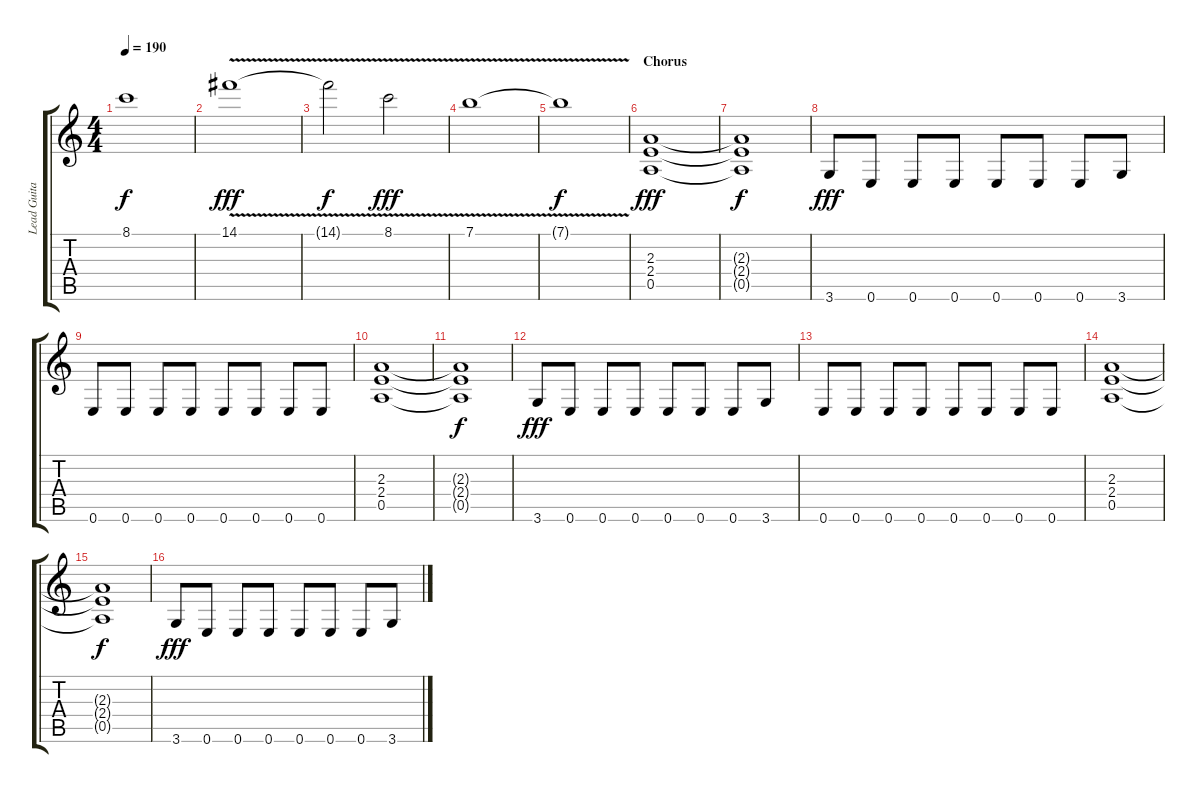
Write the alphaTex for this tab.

\track ("Lead Guitar" "Lead Guita") {instrument distortionguitar}
\staff {score tabs}
\tuning (E4 B3 G3 D3 A2 E2) {hide}
\ts (4 4)
\tempo 190
\clef g2
\ks c
8.1{t}.1{dy f} |
14.1{v}.1{dy fff} |
14.1{t}.2{dy f} 8.1{v}.2{dy fff} |
7.1{v}.1 |
7.1{t}.1{dy f} |
\section ("" "Chorus")
(2.3 2.4 0.5).1{dy fff} |
(2.3{t} 2.4{t} 0.5{t}).1{dy f} |
3.6.8{dy fff} 0.6.8 0.6.8 0.6.8 0.6.8 0.6.8 0.6.8 3.6.8 |
0.6.8 0.6.8 0.6.8 0.6.8 0.6.8 0.6.8 0.6.8 0.6.8 |
(2.3 2.4 0.5).1 |
(2.3{t} 2.4{t} 0.5{t}).1{dy f} |
3.6.8{dy fff} 0.6.8 0.6.8 0.6.8 0.6.8 0.6.8 0.6.8 3.6.8 |
0.6.8 0.6.8 0.6.8 0.6.8 0.6.8 0.6.8 0.6.8 0.6.8 |
(2.3 2.4 0.5).1 |
(2.3{t} 2.4{t} 0.5{t}).1{dy f} |
3.6.8{dy fff} 0.6.8 0.6.8 0.6.8 0.6.8 0.6.8 0.6.8 3.6.8
